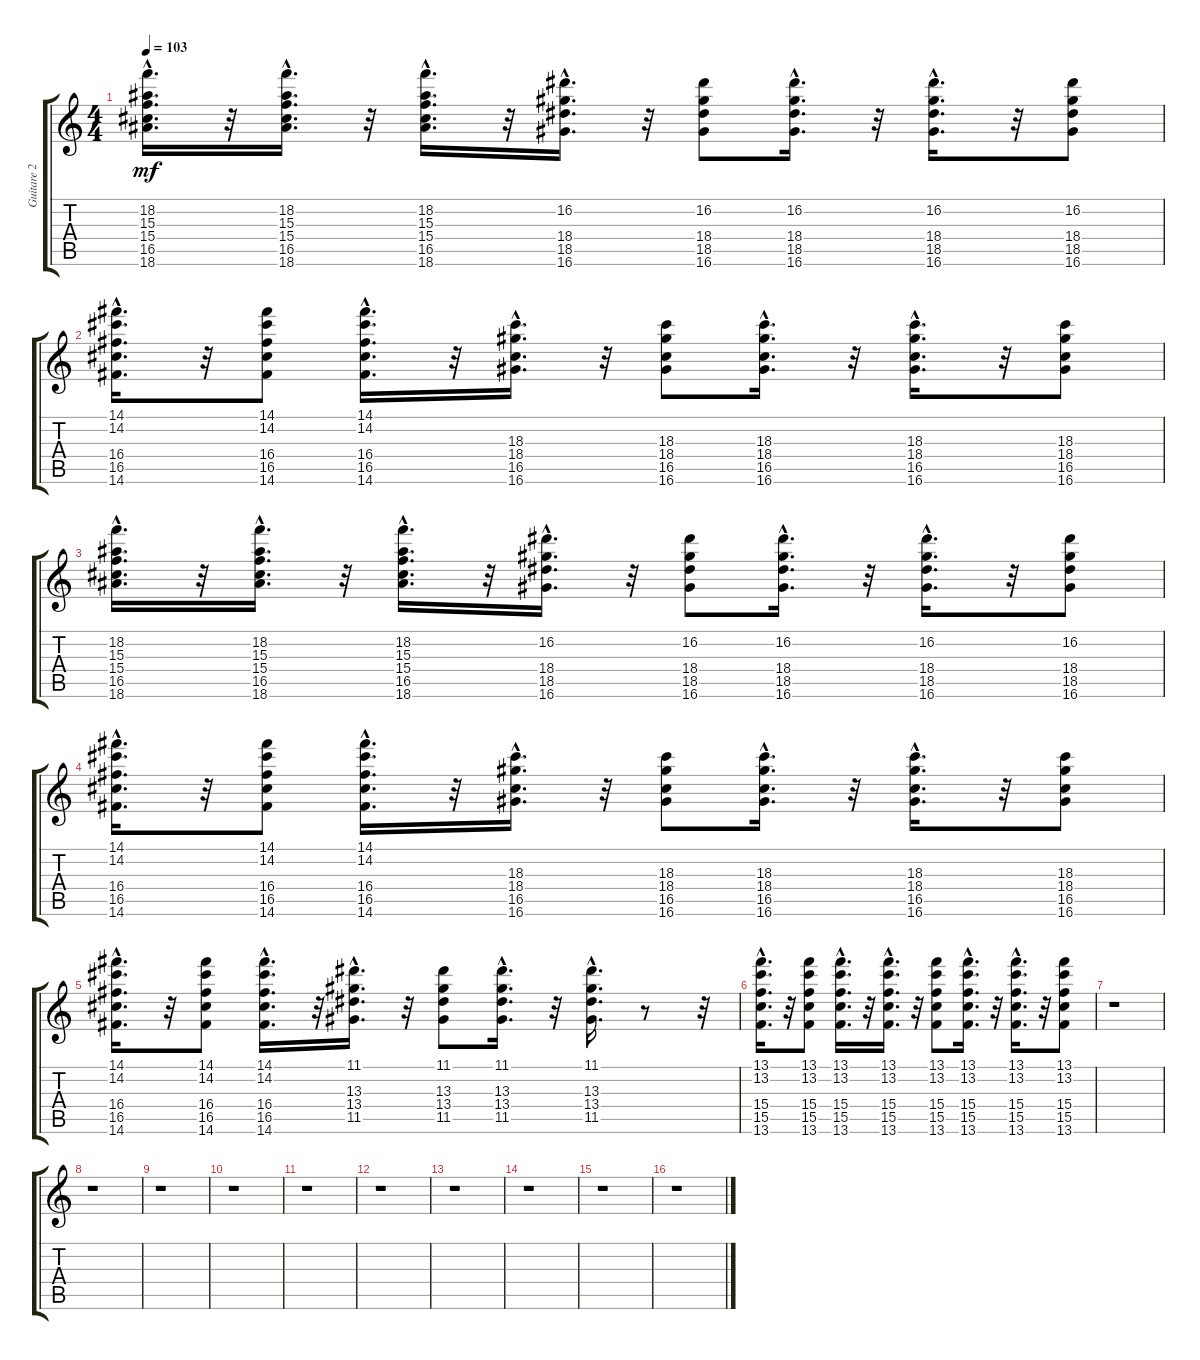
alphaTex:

\track ("Guitare 2" "Guitare 2") {instrument electricguitarjazz}
\staff {score tabs}
\tuning (E4 B3 G3 D3 A2 E2) {hide}
\ts (4 4)
\tempo 103
\clef g2
\ks c
(18.2{hac} 15.3{hac} 15.4{hac} 16.5{hac} 18.6{hac}).16{d dy mf} r.32 (18.2{hac} 15.3{hac} 15.4{hac} 16.5{hac} 18.6{hac}).16{d} r.32 (18.2{hac} 15.3{hac} 15.4{hac} 16.5{hac} 18.6{hac}).16{d} r.32 (16.2{hac} 18.4{hac} 18.5{hac} 16.6{hac}).16{d} r.32 (16.2 18.4 18.5 16.6).8 (16.2{hac} 18.4{hac} 18.5{hac} 16.6{hac}).16{d} r.32 (16.2{hac} 18.4{hac} 18.5{hac} 16.6{hac}).16{d} r.32 (16.2 18.4 18.5 16.6).8 |
(14.1{hac} 14.2{hac} 16.4{hac} 16.5{hac} 14.6{hac}).16{d} r.32 (14.1 14.2 16.4 16.5 14.6).8 (14.1{hac} 14.2{hac} 16.4{hac} 16.5{hac} 14.6{hac}).16{d} r.32 (18.3{hac} 18.4{hac} 16.5{hac} 16.6{hac}).16{d} r.32 (18.3 18.4 16.5 16.6).8 (18.3{hac} 18.4{hac} 16.5{hac} 16.6{hac}).16{d} r.32 (18.3{hac} 18.4{hac} 16.5{hac} 16.6{hac}).16{d} r.32 (18.3 18.4 16.5 16.6).8 |
(18.2{hac} 15.3{hac} 15.4{hac} 16.5{hac} 18.6{hac}).16{d} r.32 (18.2{hac} 15.3{hac} 15.4{hac} 16.5{hac} 18.6{hac}).16{d} r.32 (18.2{hac} 15.3{hac} 15.4{hac} 16.5{hac} 18.6{hac}).16{d} r.32 (16.2{hac} 18.4{hac} 18.5{hac} 16.6{hac}).16{d} r.32 (16.2 18.4 18.5 16.6).8 (16.2{hac} 18.4{hac} 18.5{hac} 16.6{hac}).16{d} r.32 (16.2{hac} 18.4{hac} 18.5{hac} 16.6{hac}).16{d} r.32 (16.2 18.4 18.5 16.6).8 |
(14.1{hac} 14.2{hac} 16.4{hac} 16.5{hac} 14.6{hac}).16{d} r.32 (14.1 14.2 16.4 16.5 14.6).8 (14.1{hac} 14.2{hac} 16.4{hac} 16.5{hac} 14.6{hac}).16{d} r.32 (18.3{hac} 18.4{hac} 16.5{hac} 16.6{hac}).16{d} r.32 (18.3 18.4 16.5 16.6).8 (18.3{hac} 18.4{hac} 16.5{hac} 16.6{hac}).16{d} r.32 (18.3{hac} 18.4{hac} 16.5{hac} 16.6{hac}).16{d} r.32 (18.3 18.4 16.5 16.6).8 |
(14.1{hac} 14.2{hac} 16.4{hac} 16.5{hac} 14.6{hac}).16{d} r.32 (14.1 14.2 16.4 16.5 14.6).8 (14.1{hac} 14.2{hac} 16.4{hac} 16.5{hac} 14.6{hac}).16{d} r.32 (11.1{hac} 13.3{hac} 13.4{hac} 11.5{hac}).16{d} r.32 (11.1 13.3 13.4 11.5).8 (11.1{hac} 13.3{hac} 13.4{hac} 11.5{hac}).16{d} r.32 (11.1{hac} 13.3{hac} 13.4{hac} 11.5{hac}).16{d} r.8 r.32 |
(13.1{hac} 13.2{hac} 15.4{hac} 15.5{hac} 13.6{hac}).16{d} r.32 (13.1 13.2 15.4 15.5 13.6).8 (13.1{hac} 13.2{hac} 15.4{hac} 15.5{hac} 13.6{hac}).16{d} r.32 (13.1{hac} 13.2{hac} 15.4{hac} 15.5{hac} 13.6{hac}).16{d} r.32 (13.1 13.2 15.4 15.5 13.6).8 (13.1{hac} 13.2{hac} 15.4{hac} 15.5{hac} 13.6{hac}).16{d} r.32 (13.1{hac} 13.2{hac} 15.4{hac} 15.5{hac} 13.6{hac}).16{d} r.32 (13.1 13.2 15.4 15.5 13.6).8 |
r.1 |
r.1 |
r.1 |
r.1 |
r.1 |
r.1 |
r.1 |
r.1 |
r.1 |
r.1
